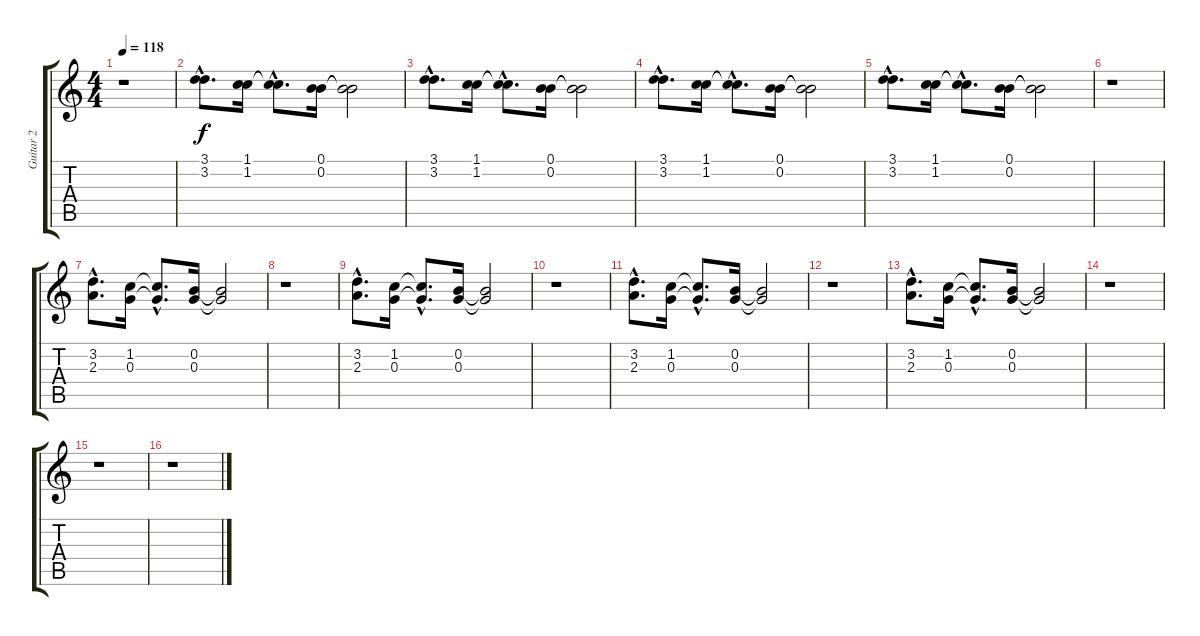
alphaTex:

\track ("Guitar 2" "Guitar 2") {instrument overdrivenguitar}
\staff {score tabs}
\tuning (B3 B3 G3 D3 A2 D2) {hide}
\ts (4 4)
\tempo 118
\clef g2
\ks c
r.1{dy f} |
(3.1{hac} 3.2{hac}).8{d} (1.1 1.2).16 (1.1{hac t} 1.2{hac t}).8{d} (0.1 0.2).16 (0.1{t} 0.2{t}).2 |
(3.1{hac} 3.2{hac}).8{d} (1.1 1.2).16 (1.1{hac t} 1.2{hac t}).8{d} (0.1 0.2).16 (0.1{t} 0.2{t}).2 |
(3.1{hac} 3.2{hac}).8{d} (1.1 1.2).16 (1.1{hac t} 1.2{hac t}).8{d} (0.1 0.2).16 (0.1{t} 0.2{t}).2 |
(3.1{hac} 3.2{hac}).8{d} (1.1 1.2).16 (1.1{hac t} 1.2{hac t}).8{d} (0.1 0.2).16 (0.1{t} 0.2{t}).2 |
r.1 |
(3.2{hac} 2.3{hac}).8{d} (1.2 0.3).16 (1.2{hac t} 0.3{hac t}).8{d} (0.2 0.3).16 (0.2{t} 0.3{t}).2 |
r.1 |
(3.2{hac} 2.3{hac}).8{d} (1.2 0.3).16 (1.2{hac t} 0.3{hac t}).8{d} (0.2 0.3).16 (0.2{t} 0.3{t}).2 |
r.1 |
(3.2{hac} 2.3{hac}).8{d} (1.2 0.3).16 (1.2{hac t} 0.3{hac t}).8{d} (0.2 0.3).16 (0.2{t} 0.3{t}).2 |
r.1 |
(3.2{hac} 2.3{hac}).8{d} (1.2 0.3).16 (1.2{hac t} 0.3{hac t}).8{d} (0.2 0.3).16 (0.2{t} 0.3{t}).2 |
r.1 |
r.1 |
r.1
